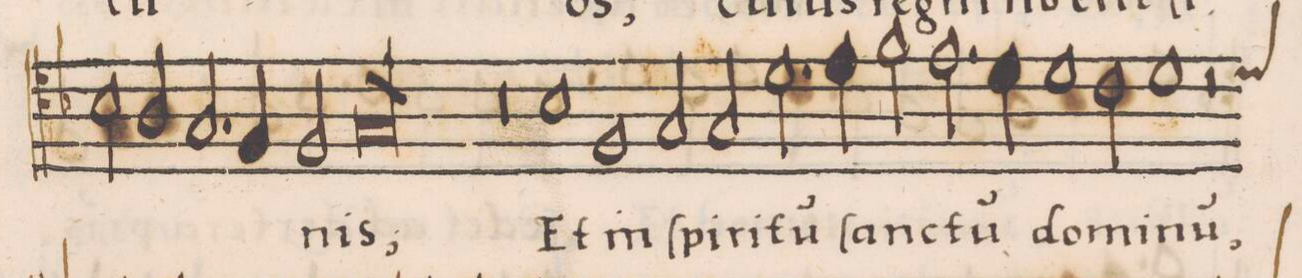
**kern	**text
*I"TENOR	*
*clefC4	*
*k[b-]	*
*met(C|)	*
*M2/1	*
2B-\	.
=160-	=160-
2A/	.
2.G/	.
4F/	.
2F/	-nis;
=161-	=161-
0Gl/	.
=162-	=162-
0r	.
=163-	=163-
1B-\	Et
1F/	in
=164-	=164-
2G/	ſpi-
2G/	-ri-
2.d\	-tu(m)
4e\	ſan-
=165-	=165-
2f\	.
2.e\	-tu(m)
4d\	.
1d\	do-
=166-	=166-
2c\	-mi-
*custos:d	*
1d\	-nu(m),
=167-	=167-
2r	.
*-	*-
